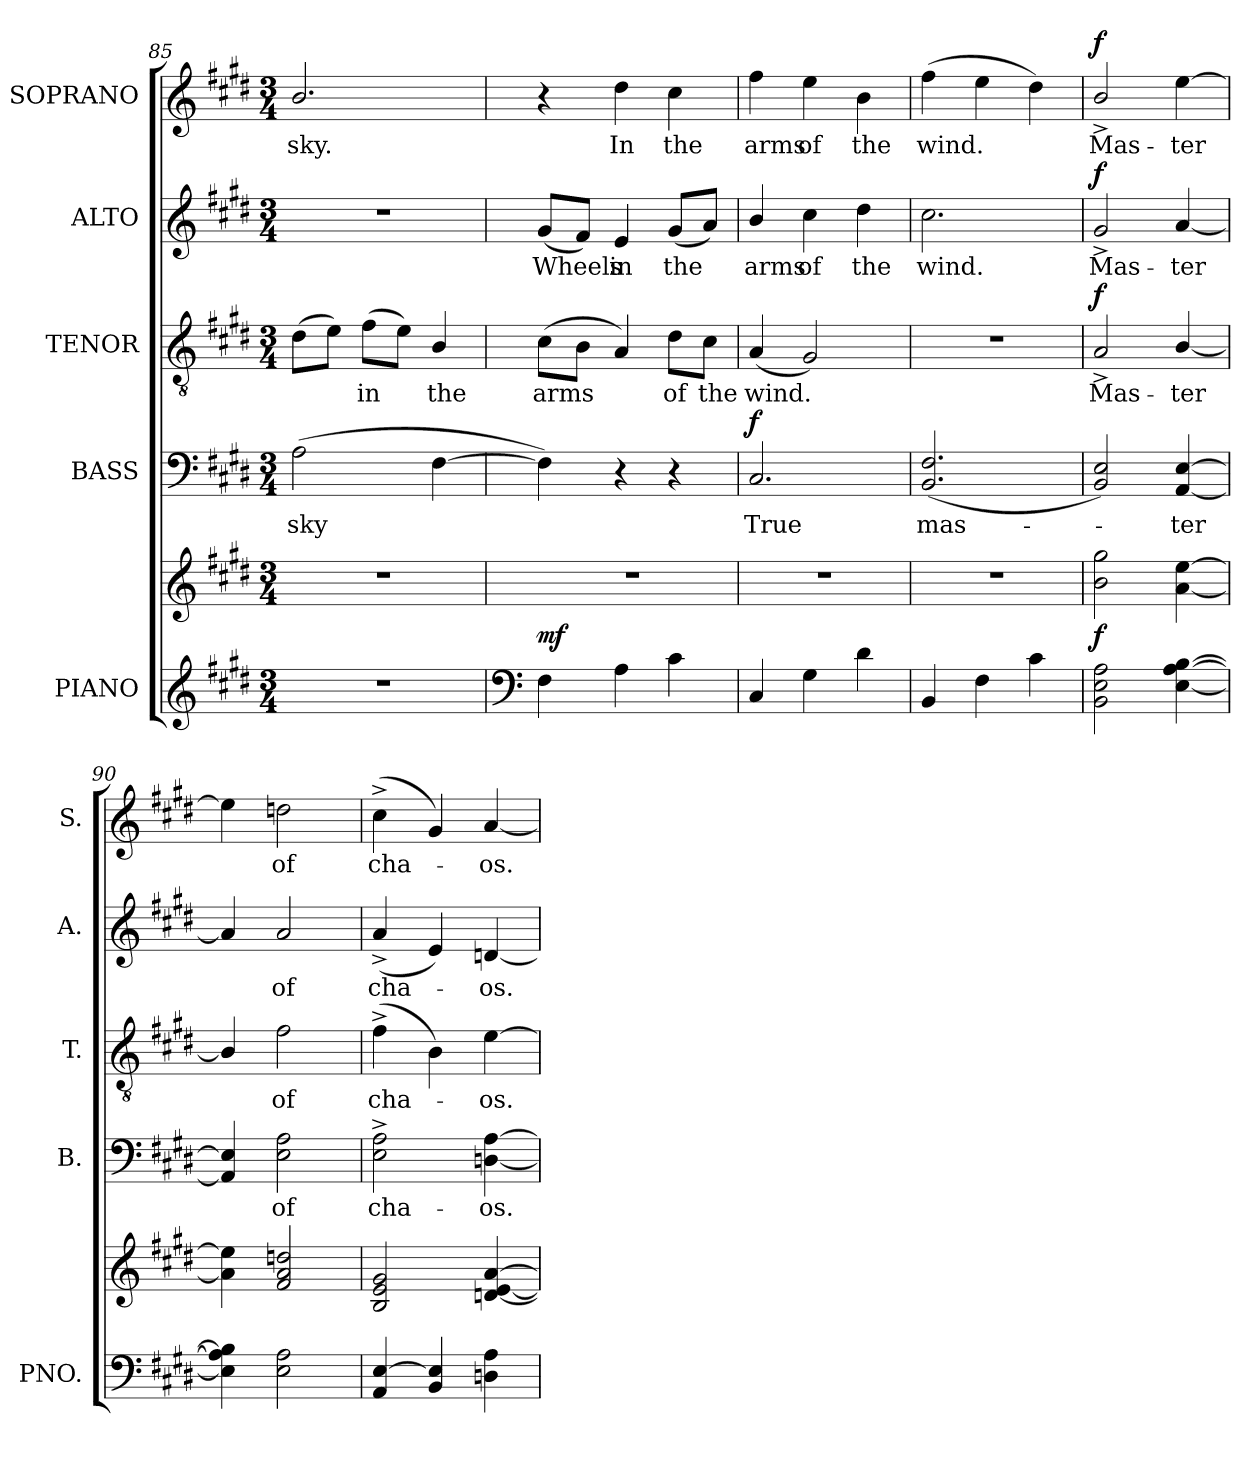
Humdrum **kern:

**kern	**kern	**dynam	**kern	**text	**dynam	**kern	**text	**dynam	**kern	**text	**dynam	**kern	**text	**dynam
*part5	*part5	*part5	*part4	*part4	*part4	*part3	*part3	*part3	*part2	*part2	*part2	*part1	*part1	*part1
*staff6	*staff5	*staff5/6	*staff4	*staff4	*staff4	*staff3	*staff3	*staff3	*staff2	*staff2	*staff2	*staff1	*staff1	*staff1
*I"PIANO	*	*	*I"BASS	*	*	*I"TENOR	*	*	*I"ALTO	*	*	*I"SOPRANO	*	*
*I'PNO.	*	*	*I'B.	*	*	*I'T.	*	*	*I'A.	*	*	*I'S.	*	*
*clefG2	*clefG2	*	*clefF4	*	*	*clefGv2	*	*	*clefG2	*	*	*clefG2	*	*
*	*	*	*	*	*	*ITrd7c12	*	*	*	*	*	*	*	*
*k[f#c#g#d#]	*k[f#c#g#d#]	*	*k[f#c#g#d#]	*	*	*k[f#c#g#d#]	*	*	*k[f#c#g#d#]	*	*	*k[f#c#g#d#]	*	*
*E:	*E:	*	*E:	*	*	*E:	*	*	*E:	*	*	*E:	*	*
*M3/4	*M3/4	*	*M3/4	*	*	*M3/4	*	*	*M3/4	*	*	*M3/4	*	*
=85	=85	=85	=85	=85	=85	=85	=85	=85	=85	=85	=85	=85	=85	=85
!LO:N:vis=1	!LO:N:vis=1	!	!	!	!	!	!	!	!	!	!	!	!	!
!	!	!	!	!LO:LY:b:color=#000000	!	!	!	!	!LO:N:vis=1	!	!	!	!	!
!	!	!	!	!	!	!	!	!	!	!	!	!	!LO:LY:b:color=#000000	!
2.r	2.r	.	(2Ai\	sky	.	(8D#i\L	.	.	2.r	.	.	2.bi/	sky.	.
.	.	.	.	.	.	8Ei\J)	.	.	.	.	.	.	.	.
!	!	!	!	!	!	!	!LO:LY:b:color=#000000	!	!	!	!	!	!	!
.	.	.	.	.	.	(8F#i\L	in	.	.	.	.	.	.	.
.	.	.	.	.	.	8Ei\J)	.	.	.	.	.	.	.	.
!	!	!	!	!	!	!	!LO:LY:b:color=#000000	!	!	!	!	!	!	!
.	.	.	[4F#i\	.	.	4BBi/	the	.	.	.	.	.	.	.
!!LO:LB:g=z
=86	=86	=86	=86	=86	=86	=86	=86	=86	=86	=86	=86	=86	=86	=86
*clefF4	*	*	*	*	*	*	*	*	*	*	*	*	*	*
!	!LO:N:vis=1	!	!	!	!	!	!	!	!	!	!	!	!	!
!	!	!	!	!	!	!	!LO:LY:b:color=#000000	!	!	!	!	!	!	!
!	!	!	!	!	!	!	!	!	!	!LO:LY:b:color=#000000	!	!	!	!
4F#i\	2.r	mf	4F#i\])	.	.	(8C#i\L	arms	.	(8g#i/L	Wheels	.	4r	.	.
.	.	.	.	.	.	8BBi\J	.	.	8f#i/J)	.	.	.	.	.
!	!	!	!	!	!	!	!	!	!	!LO:LY:b:color=#000000	!	!	!	!
!	!	!	!	!	!	!	!	!	!	!	!	!	!LO:LY:b:color=#000000	!
4Ai\	.	.	4r	.	.	4AAi/)	.	.	4ei/	in	.	4dd#i\	In	.
!	!	!	!	!	!	!	!LO:LY:b:color=#000000	!	!	!	!	!	!	!
!	!	!	!	!	!	!	!	!	!	!LO:LY:b:color=#000000	!	!	!	!
!	!	!	!	!	!	!	!	!	!	!	!	!	!LO:LY:b:color=#000000	!
4c#i\	.	.	4r	.	.	8D#i\L	of	.	(8g#i/L	the	.	4cc#i\	the	.
!	!	!	!	!	!	!	!LO:LY:b:color=#000000	!	!	!	!	!	!	!
.	.	.	.	.	.	8C#i\J	the	.	8ai/J)	.	.	.	.	.
=87	=87	=87	=87	=87	=87	=87	=87	=87	=87	=87	=87	=87	=87	=87
!	!LO:N:vis=1	!	!	!	!	!	!	!	!	!	!	!	!	!
!	!	!	!	!LO:LY:b:color=#000000	!	!	!	!	!	!	!	!	!	!
!	!	!	!	!	!	!	!LO:LY:b:color=#000000	!	!	!	!	!	!	!
!	!	!	!	!	!	!	!	!	!	!LO:LY:b:color=#000000	!	!	!	!
!	!	!	!	!	!	!	!	!	!	!	!	!	!LO:LY:b:color=#000000	!
4C#i/	2.r	.	2.C#i/	True	f	(4AAi/	wind.	.	4bi/	arms	.	4ff#i\	arms	.
!	!	!	!	!	!	!	!	!	!	!LO:LY:b:color=#000000	!	!	!	!
!	!	!	!	!	!	!	!	!	!	!	!	!	!LO:LY:b:color=#000000	!
4G#i\	.	.	.	.	.	2GG#i/)	.	.	4cc#i\	of	.	4eei\	of	.
!	!	!	!	!	!	!	!	!	!	!LO:LY:b:color=#000000	!	!	!	!
!	!	!	!	!	!	!	!	!	!	!	!	!	!LO:LY:b:color=#000000	!
4d#i\	.	.	.	.	.	.	.	.	4dd#i\	the	.	4bi\	the	.
=88	=88	=88	=88	=88	=88	=88	=88	=88	=88	=88	=88	=88	=88	=88
!	!LO:N:vis=1	!	!	!	!	!	!	!	!	!	!	!	!	!
!	!	!	!	!LO:LY:b:color=#000000	!	!LO:N:vis=1	!	!	!	!	!	!	!	!
!	!	!	!	!	!	!	!	!	!	!LO:LY:b:color=#000000	!	!	!	!
!	!	!	!	!	!	!	!	!	!	!	!	!	!LO:LY:b:color=#000000	!
4BBi/	2.r	.	(2.BBi/ 2.F#i	mas-	.	2.r	.	.	2.cc#i\	wind.	.	(4ff#i\	wind.	.
4F#i\	.	.	.	.	.	.	.	.	.	.	.	4eei\	.	.
4c#i\	.	.	.	.	.	.	.	.	.	.	.	4dd#i\)	.	.
=89	=89	=89	=89	=89	=89	=89	=89	=89	=89	=89	=89	=89	=89	=89
!	!	!	!	!	!	!	!LO:LY:b:color=#000000	!	!	!	!	!	!	!
!	!	!	!	!	!	!	!	!	!	!LO:LY:b:color=#000000	!	!	!	!
!	!	!	!	!	!	!	!	!	!	!	!	!	!LO:LY:b:color=#000000	!
2BBi\ 2Ei 2Ai	2bi\ 2gg#i	f	2BBi/ 2Ei)	.	.	2AA^i/	Mas-	f	2g#^i/	Mas-	f	2b^i/	Mas-	f
!	!	!	!	!LO:LY:b:color=#000000	!	!	!	!	!	!	!	!	!	!
!	!	!	!	!	!	!	!LO:LY:b:color=#000000	!	!	!	!	!	!	!
!	!	!	!	!	!	!	!	!	!	!LO:LY:b:color=#000000	!	!	!	!
!	!	!	!	!	!	!	!	!	!	!	!	!	!LO:LY:b:color=#000000	!
[4Ei\ [4Ai [4Bi	[4ai\ [4eei	.	[4AAi/ [4Ei	-ter	.	[4BBi/	-ter	.	[4ai/	-ter	.	[4eei\	-ter	.
=90	=90	=90	=90	=90	=90	=90	=90	=90	=90	=90	=90	=90	=90	=90
4Ei\] 4Ai] 4Bi]	4ai\] 4eei]	.	4AAi/] 4Ei]	.	.	4BBi/]	.	.	4ai/]	.	.	4eei\]	.	.
!	!	!	!	!LO:LY:b:color=#000000	!	!	!	!	!	!	!	!	!	!
!	!	!	!	!	!	!	!LO:LY:b:color=#000000	!	!	!	!	!	!	!
!	!	!	!	!	!	!	!	!	!	!LO:LY:b:color=#000000	!	!	!	!
!	!	!	!	!	!	!	!	!	!	!	!	!	!LO:LY:b:color=#000000	!
2Ei\ 2Ai	2f#i/ 2ai 2ddni	.	2Ei\ 2Ai	of	.	2F#i\	of	.	2ai/	of	.	2ddni\	of	.
=91	=91	=91	=91	=91	=91	=91	=91	=91	=91	=91	=91	=91	=91	=91
!	!	!	!	!LO:LY:b:color=#000000	!	!	!	!	!	!	!	!	!	!
!	!	!	!	!	!	!	!LO:LY:b:color=#000000	!	!	!	!	!	!	!
!	!	!	!	!	!	!	!	!	!	!LO:LY:b:color=#000000	!	!	!	!
!	!	!	!	!	!	!	!	!	!	!	!	!	!LO:LY:b:color=#000000	!
4AAi/ [4Ei	2Bi/ 2ei 2g#i	.	2Ei\^ 2Ai^	cha-	.	(4F#^i\	cha-	.	(4a^i/	cha-	.	(4cc#^i\	cha-	.
4BBi/ 4Ei]	.	.	.	.	.	4BBi\)	.	.	4ei/)	.	.	4g#i/)	.	.
!	!	!	!	!LO:LY:b:color=#000000	!	!	!	!	!	!	!	!	!	!
!	!	!	!	!	!	!	!LO:LY:b:color=#000000	!	!	!	!	!	!	!
!	!	!	!	!	!	!	!	!	!	!LO:LY:b:color=#000000	!	!	!	!
!	!	!	!	!	!	!	!	!	!	!	!	!	!LO:LY:b:color=#000000	!
4Dni\ 4Ai	[4dni/ [4ei [4ai	.	[4Dni\ [4Ai	-os.	.	[4Ei\	-os.	.	[4dni/	-os.	.	[4ai/	-os.	.
=	=	=	=	=	=	=	=	=	=	=	=	=	=	=
*-	*-	*-	*-	*-	*-	*-	*-	*-	*-	*-	*-	*-	*-	*-
